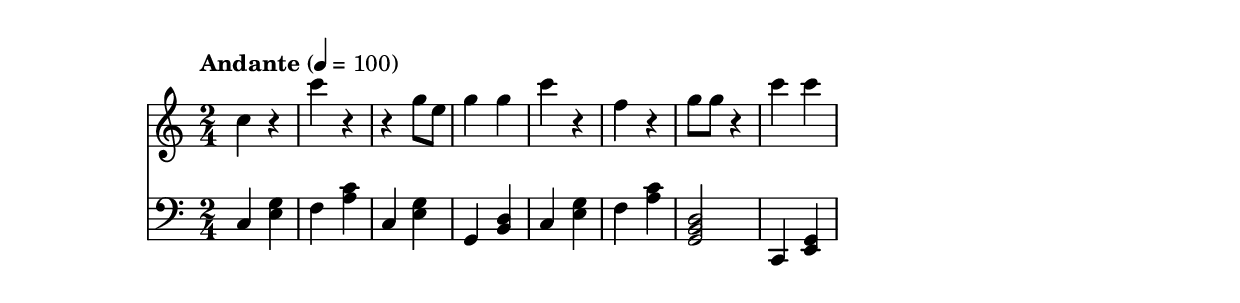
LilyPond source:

% LilyBin
% Период
% T S T D T S D T

leftHand = \new Staff {
	\time 2/4
	\tempo "Andante" 4 = 100
	\clef "treble"
	\key c \major
    
    \set Staff.midiMinimumVolume = #0.5
    \set Staff.midiMaximumVolume = #0.9
    
    c4 r             % C
    c' r             % F
    r g8 e8          % C
    g4 g4            % G
    
    c4 r             % C
    f, r             % F
    g8 g8 r4         % G
    c4 c             % C
        
}

rightHand = \new Staff {
	\time 2/4
	\tempo "Andante" 4 = 100
	\clef "bass"
	\key c \major
    
    \set Staff.midiMinimumVolume = #0.3
    \set Staff.midiMaximumVolume = #0.7

    c4 <e g>         % C
    f  <a c>         % F
    c, <e g>         % C
    g, <b d>         % G
                     
    c  <e g>         % C
    f  <a c>         % F
    <g, b d>2        % G
    c,4 <e g>        % C
}

main =  {
	<<
	\relative c'' { \leftHand }
	\relative c { \rightHand }
	>>
}

\score{
	\main
	\layout{ }
}

\score{
	\unfoldRepeats
	\main
	\midi{ }
}


